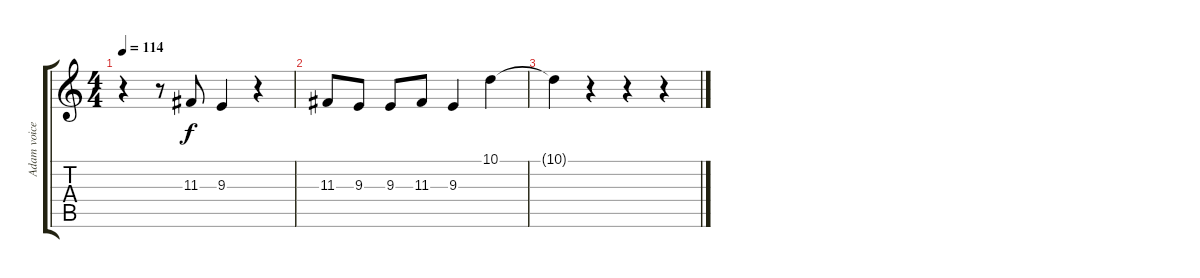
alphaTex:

\track ("Adam voice" "Adam voice") {instrument altosax}
\staff {score tabs}
\tuning (E4 B3 G3 D3 A2 E2) {hide}
\ts (4 4)
\tempo 114
\clef g2
\ks c
r.4{dy f} r.8 11.3.8 9.3.4 r.4 |
11.3.8 9.3.8 9.3.8 11.3.8 9.3.4 10.1.4 |
10.1{t}.4 r.4 r.4 r.4
